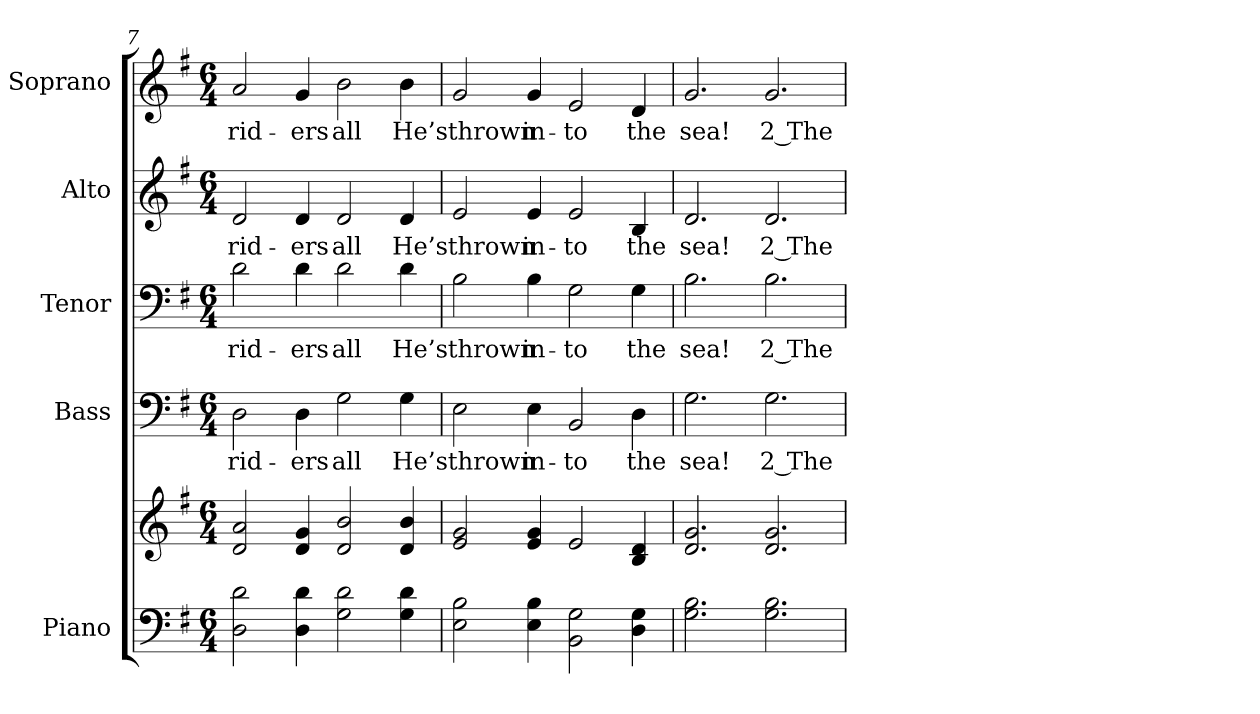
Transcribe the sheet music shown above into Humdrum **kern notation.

**kern	**kern	**kern	**text	**kern	**text	**kern	**text	**kern	**text
*part5	*part5	*part4	*part4	*part3	*part3	*part2	*part2	*part1	*part1
*staff6	*staff5	*staff4	*staff4	*staff3	*staff3	*staff2	*staff2	*staff1	*staff1
*I"Piano	*	*I"Bass	*	*I"Tenor	*	*I"Alto	*	*I"Soprano	*
*I'Pno.	*	*I'B.	*	*I'T.	*	*I'A.	*	*I'S.	*
!!LO:PB:g=z
*clefF4	*clefG2	*clefF4	*	*clefF4	*	*clefG2	*	*clefG2	*
*k[f#]	*k[f#]	*k[f#]	*	*k[f#]	*	*k[f#]	*	*k[f#]	*
*G:	*G:	*G:	*	*G:	*	*G:	*	*G:	*
*M6/4	*M6/4	*M6/4	*	*M6/4	*	*M6/4	*	*M6/4	*
=7	=7	=7	=7	=7	=7	=7	=7	=7	=7
!	!	!	!LO:LY:b:color=#000000	!	!	!	!	!	!
!	!	!	!	!	!LO:LY:b:color=#000000	!	!	!	!
!	!	!	!	!	!	!	!LO:LY:b:color=#000000	!	!
!	!	!	!	!	!	!	!	!	!LO:LY:b:color=#000000
2Di\ 2di	2di/ 2ai	2Di\	rid-	2di\	rid-	2di/	rid-	2ai/	rid-
!	!	!	!LO:LY:b:color=#000000	!	!	!	!	!	!
!	!	!	!	!	!LO:LY:b:color=#000000	!	!	!	!
!	!	!	!	!	!	!	!LO:LY:b:color=#000000	!	!
!	!	!	!	!	!	!	!	!	!LO:LY:b:color=#000000
4Di\ 4di	4di/ 4gi	4Di\	-ers	4di\	-ers	4di/	-ers	4gi/	-ers
!	!	!	!LO:LY:b:color=#000000	!	!	!	!	!	!
!	!	!	!	!	!LO:LY:b:color=#000000	!	!	!	!
!	!	!	!	!	!	!	!LO:LY:b:color=#000000	!	!
!	!	!	!	!	!	!	!	!	!LO:LY:b:color=#000000
2Gi\ 2di	2di/ 2bi	2Gi\	all	2di\	all	2di/	all	2bi\	all
!	!	!	!LO:LY:b:color=#000000	!	!	!	!	!	!
!	!	!	!	!	!LO:LY:b:color=#000000	!	!	!	!
!	!	!	!	!	!	!	!LO:LY:b:color=#000000	!	!
!	!	!	!	!	!	!	!	!	!LO:LY:b:color=#000000
4Gi\ 4di	4di/ 4bi	4Gi\	He’s	4di\	He’s	4di/	He’s	4bi\	He’s
=8	=8	=8	=8	=8	=8	=8	=8	=8	=8
!	!	!	!LO:LY:b:color=#000000	!	!	!	!	!	!
!	!	!	!	!	!LO:LY:b:color=#000000	!	!	!	!
!	!	!	!	!	!	!	!LO:LY:b:color=#000000	!	!
!	!	!	!	!	!	!	!	!	!LO:LY:b:color=#000000
2Ei\ 2Bi	2ei/ 2gi	2Ei\	thrown	2Bi\	thrown	2ei/	thrown	2gi/	thrown
!	!	!	!LO:LY:b:color=#000000	!	!	!	!	!	!
!	!	!	!	!	!LO:LY:b:color=#000000	!	!	!	!
!	!	!	!	!	!	!	!LO:LY:b:color=#000000	!	!
!	!	!	!	!	!	!	!	!	!LO:LY:b:color=#000000
4Ei\ 4Bi	4ei/ 4gi	4Ei\	in-	4Bi\	in-	4ei/	in-	4gi/	in-
!	!	!	!LO:LY:b:color=#000000	!	!	!	!	!	!
!	!	!	!	!	!LO:LY:b:color=#000000	!	!	!	!
!	!	!	!	!	!	!	!LO:LY:b:color=#000000	!	!
!	!	!	!	!	!	!	!	!	!LO:LY:b:color=#000000
2BBi\ 2Gi	2ei/	2BBi/	-to	2Gi\	-to	2ei/	-to	2ei/	-to
!	!	!	!LO:LY:b:color=#000000	!	!	!	!	!	!
!	!	!	!	!	!LO:LY:b:color=#000000	!	!	!	!
!	!	!	!	!	!	!	!LO:LY:b:color=#000000	!	!
!	!	!	!	!	!	!	!	!	!LO:LY:b:color=#000000
4Di\ 4Gi	4Bi/ 4di	4Di\	the	4Gi\	the	4Bi/	the	4di/	the
=9	=9	=9	=9	=9	=9	=9	=9	=9	=9
!	!	!	!LO:LY:b:color=#000000	!	!	!	!	!	!
!	!	!	!	!	!LO:LY:b:color=#000000	!	!	!	!
!	!	!	!	!	!	!	!LO:LY:b:color=#000000	!	!
!	!	!	!	!	!	!	!	!	!LO:LY:b:color=#000000
2.Gi\ 2.Bi	2.di/ 2.gi	2.Gi\	sea!	2.Bi\	sea!	2.di/	sea!	2.gi/	sea!
!	!	!	!LO:LY:b:color=#000000	!	!	!	!	!	!
!	!	!	!	!	!LO:LY:b:color=#000000	!	!	!	!
!	!	!	!	!	!	!	!LO:LY:b:color=#000000	!	!
!	!	!	!	!	!	!	!	!	!LO:LY:b:color=#000000
2.Gi\ 2.Bi	2.di/ 2.gi	2.Gi\	2 The	2.Bi\	2 The	2.di/	2 The	2.gi/	2 The
=	=	=	=	=	=	=	=	=	=
*-	*-	*-	*-	*-	*-	*-	*-	*-	*-
